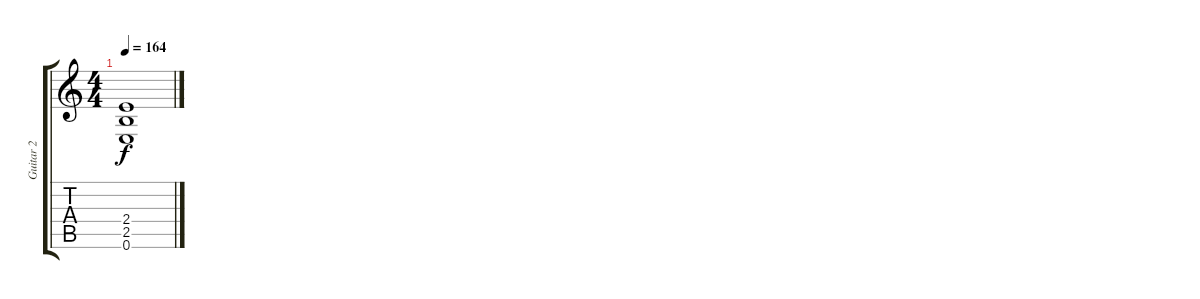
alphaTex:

\track ("Guitar 2" "Guitar 2") {instrument distortionguitar}
\staff {score tabs}
\tuning (E4 B3 G3 D3 A2 E2) {hide}
\ts (4 4)
\tempo 164
\clef g2
\ks c
(2.4{t} 2.5{t} 0.6{t}).1{dy f}
